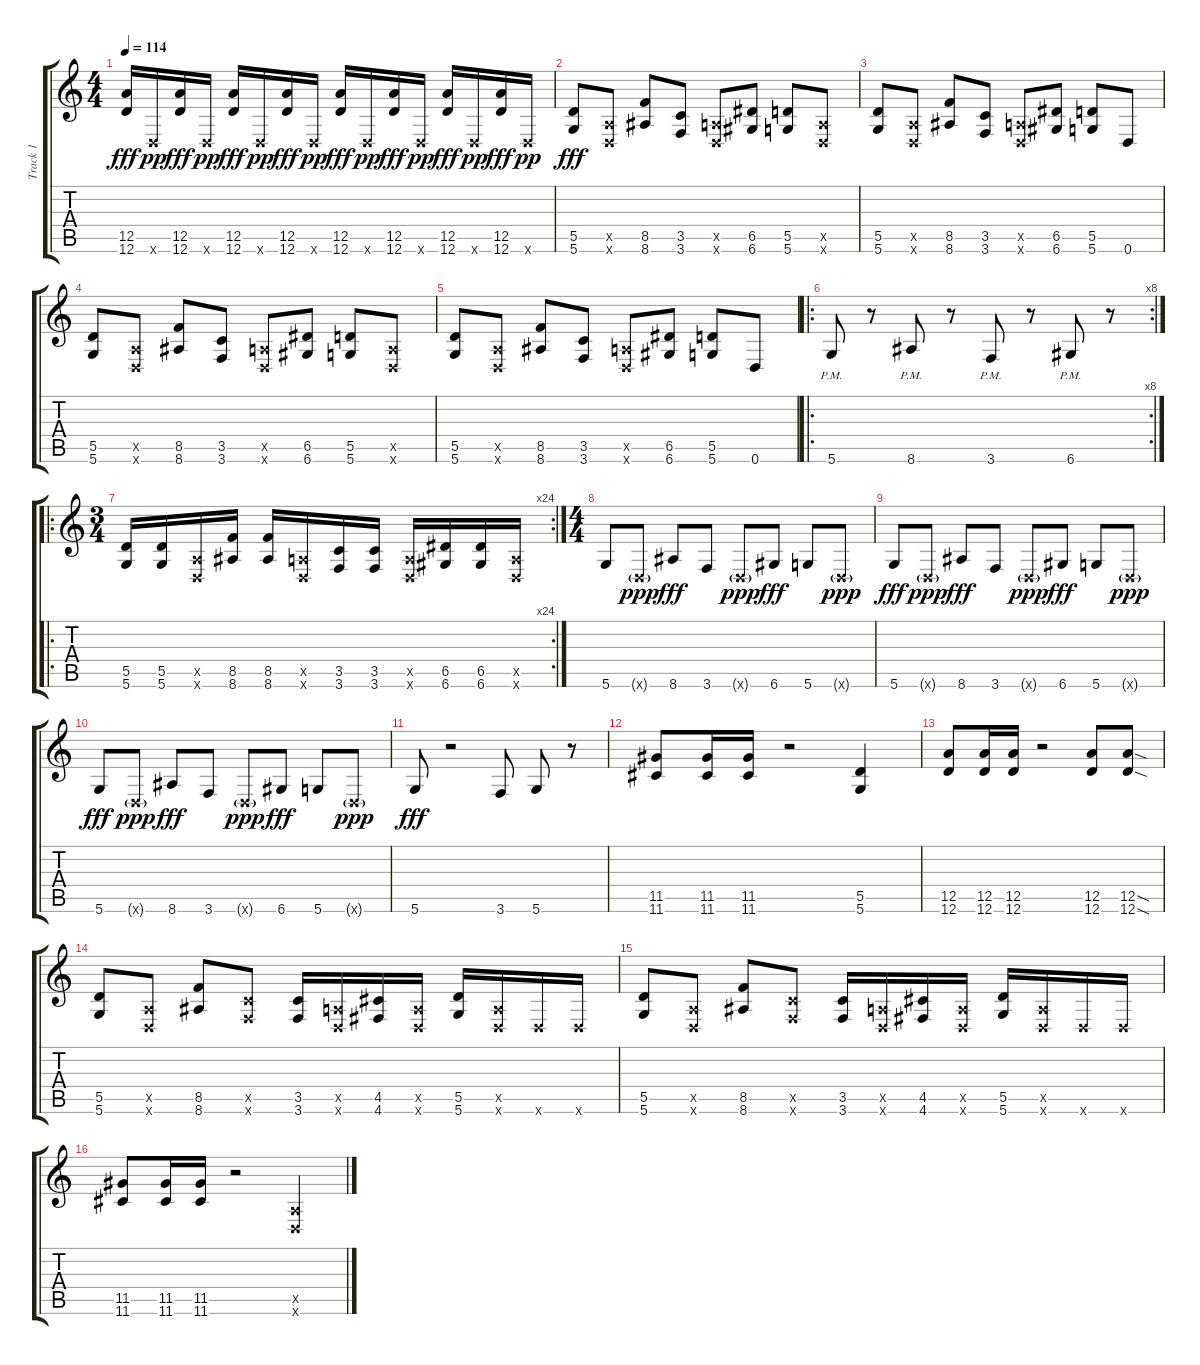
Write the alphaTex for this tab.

\track ("Track 1" "Track 1") {instrument electricguitarjazz}
\staff {score tabs}
\tuning (E4 B3 G3 D3 A2 D2) {hide}
\ts (4 4)
\tempo 114
\clef g2
\ks c
(12.5 12.6).16{dy fff} 0.6{x}.16{dy pp} (12.5 12.6).16{dy fff} 0.6{x}.16{dy pp} (12.5 12.6).16{dy fff} 0.6{x}.16{dy pp} (12.5 12.6).16{dy fff} 0.6{x}.16{dy pp} (12.5 12.6).16{dy fff} 0.6{x}.16{dy pp} (12.5 12.6).16{dy fff} 0.6{x}.16{dy pp} (12.5 12.6).16{dy fff} 0.6{x}.16{dy pp} (12.5 12.6).16{dy fff} 0.6{x}.16{dy pp} |
(5.5 5.6).8{dy fff} (0.5{x} 0.6{x}).8 (8.5 8.6).8 (3.5 3.6).8 (0.5{x} 0.6{x}).8 (6.5 6.6).8 (5.5 5.6).8 (0.5{x} 0.6{x}).8 |
(5.5 5.6).8 (0.5{x} 0.6{x}).8 (8.5 8.6).8 (3.5 3.6).8 (0.5{x} 0.6{x}).8 (6.5 6.6).8 (5.5 5.6).8 0.6.8 |
(5.5 5.6).8 (0.5{x} 0.6{x}).8 (8.5 8.6).8 (3.5 3.6).8 (0.5{x} 0.6{x}).8 (6.5 6.6).8 (5.5 5.6).8 (0.5{x} 0.6{x}).8 |
(5.5 5.6).8 (0.5{x} 0.6{x}).8 (8.5 8.6).8 (3.5 3.6).8 (0.5{x} 0.6{x}).8 (6.5 6.6).8 (5.5 5.6).8 0.6.8 |
\ro
\rc 8
5.6{pm}.8 r.8 8.6{pm}.8 r.8 3.6{pm}.8 r.8 6.6{pm}.8 r.8 |
\ro
\rc 24
\ts (3 4)
(5.5 5.6).16 (5.5 5.6).16 (0.5{x} 0.6{x}).16 (8.5 8.6).16 (8.5 8.6).16 (0.5{x} 0.6{x}).16 (3.5 3.6).16 (3.5 3.6).16 (0.5{x} 0.6{x}).16 (6.5 6.6).16 (6.5 6.6).16 (0.5{x} 0.6{x}).16 |
\ts (4 4)
5.6.8 0.6{g x}.8{dy ppp} 8.6.8{dy fff} 3.6.8 0.6{g x}.8{dy ppp} 6.6.8{dy fff} 5.6.8 0.6{g x}.8{dy ppp} |
5.6.8{dy fff} 0.6{g x}.8{dy ppp} 8.6.8{dy fff} 3.6.8 0.6{g x}.8{dy ppp} 6.6.8{dy fff} 5.6.8 0.6{g x}.8{dy ppp} |
5.6.8{dy fff} 0.6{g x}.8{dy ppp} 8.6.8{dy fff} 3.6.8 0.6{g x}.8{dy ppp} 6.6.8{dy fff} 5.6.8 0.6{g x}.8{dy ppp} |
5.6.8{dy fff} r.2 3.6.8 5.6.8 r.8 |
(11.5 11.6).8 (11.5 11.6).16 (11.5 11.6).16 r.2 (5.5 5.6).4 |
(12.5 12.6).8 (12.5 12.6).16 (12.5 12.6).16 r.2 (12.5 12.6).8 (12.5{sod} 12.6{sod}).8 |
(5.5 5.6).8 (0.5{x} 0.6{x}).8 (8.5 8.6).8 (3.5{x} 3.6{x}).8 (3.5 3.6).16 (0.5{x} 0.6{x}).16 (4.5 4.6).16 (0.5{x} 0.6{x}).16 (5.5 5.6).16 (0.5{x} 0.6{x}).16 0.6{x}.16 0.6{x}.16 |
(5.5 5.6).8 (0.5{x} 0.6{x}).8 (8.5 8.6).8 (3.5{x} 3.6{x}).8 (3.5 3.6).16 (0.5{x} 0.6{x}).16 (4.5 4.6).16 (0.5{x} 0.6{x}).16 (5.5 5.6).16 (0.5{x} 0.6{x}).16 0.6{x}.16 0.6{x}.16 |
(11.5 11.6).8 (11.5 11.6).16 (11.5 11.6).16 r.2 (0.5{x} 0.6{x}).4
